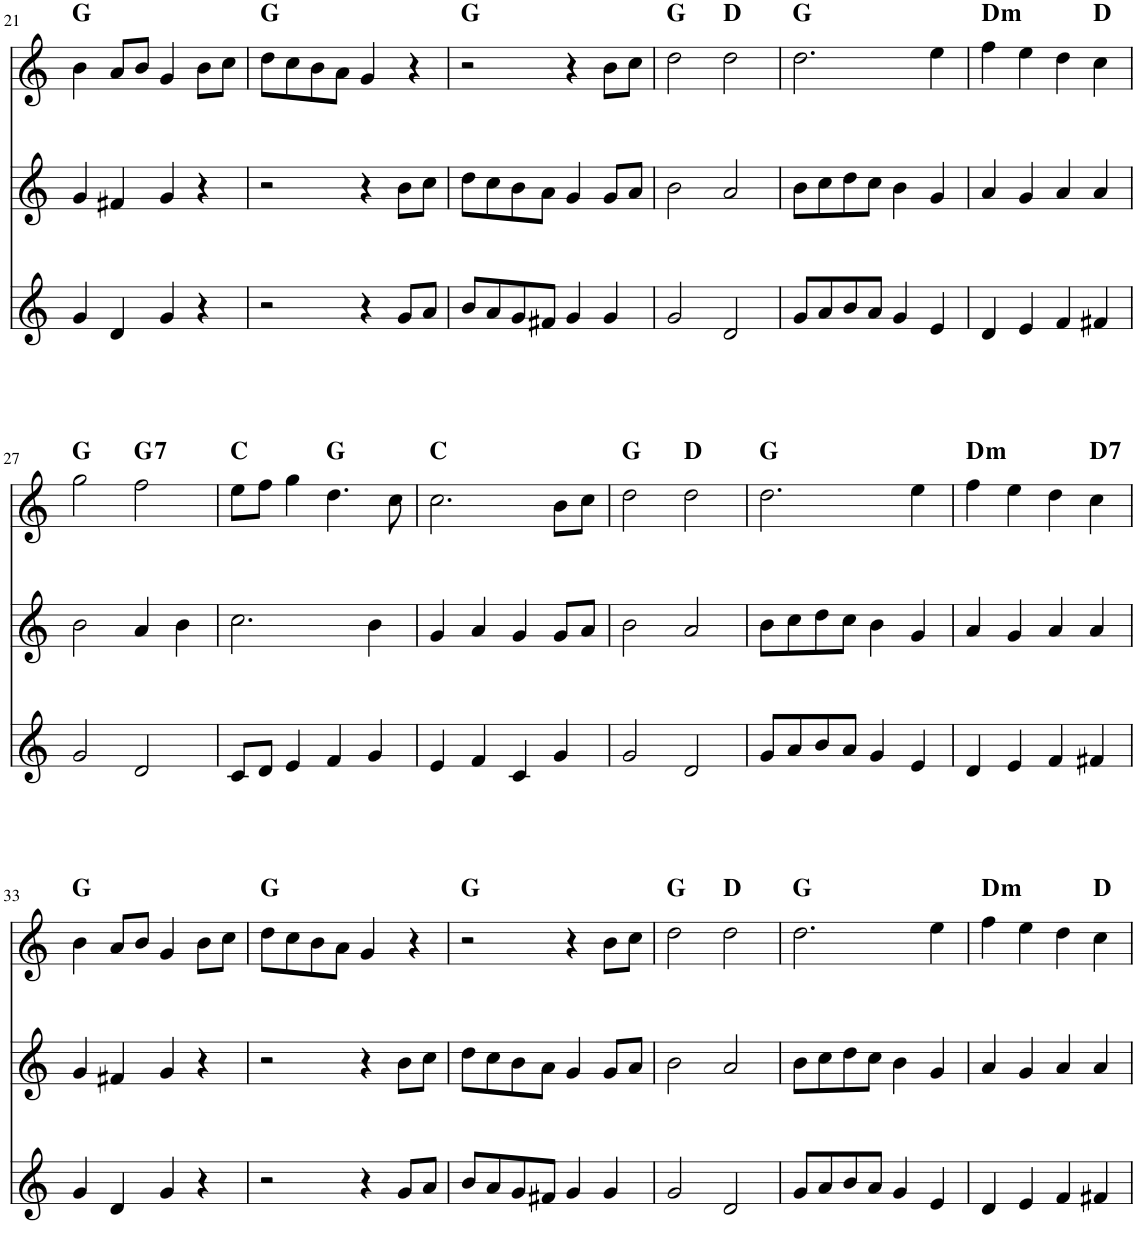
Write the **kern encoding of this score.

**kern	**kern	**kern	**harte
*part3	*part2	*part1	*part1
*staff3	*staff2	*staff1	*
*I"Flöte 3	*I"Flöte 2	*I"Flöte 1	*
*I'Fl	*	*I'Fl	*
!!LO:PB:g=z
*clefG2	*clefG2	*clefG2	*
*	*Trd-7c-12	*	*
*k[]	*k[]	*k[]	*
*M4/4	*M4/4	*M4/4	*
=21	=21	=21	=21
4g/	4g/	4b\	G:maj
4d/	4f#X/	8a/L	.
.	.	8b/J	.
4g/	4g/	4g/	.
4r	4r	8b\L	.
.	.	8cc\J	.
=22	=22	=22	=22
2r	2r	8dd\L	G:maj
.	.	8cc\	.
.	.	8b\	.
.	.	8a\J	.
4r	4r	4g/	.
8g/L	8b\L	4r	.
8a/J	8cc\J	.	.
=23	=23	=23	=23
8b/L	8dd\L	2r	G:maj
8a/	8cc\	.	.
8g/	8b\	.	.
8f#X/J	8a\J	.	.
4g/	4g/	4r	.
4g/	8g/L	8b\L	.
.	8a/J	8cc\J	.
=24	=24	=24	=24
2g/	2b\	2dd\	G:maj
2d/	2a/	2dd\	D:maj
=25	=25	=25	=25
8g/L	8b\L	2.dd\	G:maj
8a/	8cc\	.	.
8b/	8dd\	.	.
8a/J	8cc\J	.	.
4g/	4b\	.	.
4e/	4g/	4ee\	.
=26	=26	=26	=26
!	!	!	!LO:H:kt=m
4d/	4a/	4ff\	D:min
4e/	4g/	4ee\	.
4f/	4a/	4dd\	.
4f#X/	4a/	4cc\	D:maj
!!LO:LB:g=z
=27	=27	=27	=27
2g/	2b\	2gg\	G:maj
!	!	!	!LO:H:kt=7
2d/	4a/	2ff\	G:7
.	4b\	.	.
=28	=28	=28	=28
8c/L	2.cc\	8ee\L	C:maj
8d/J	.	8ff\J	.
4e/	.	4gg\	.
4f/	.	4.dd\	G:maj
4g/	4b\	.	.
.	.	8cc\	.
=29	=29	=29	=29
4e/	4g/	2.cc\	C:maj
4f/	4a/	.	.
4c/	4g/	.	.
4g/	8g/L	8b\L	.
.	8a/J	8cc\J	.
=30	=30	=30	=30
2g/	2b\	2dd\	G:maj
2d/	2a/	2dd\	D:maj
=31	=31	=31	=31
8g/L	8b\L	2.dd\	G:maj
8a/	8cc\	.	.
8b/	8dd\	.	.
8a/J	8cc\J	.	.
4g/	4b\	.	.
4e/	4g/	4ee\	.
=32	=32	=32	=32
!	!	!	!LO:H:kt=m
4d/	4a/	4ff\	D:min
4e/	4g/	4ee\	.
4f/	4a/	4dd\	.
!	!	!	!LO:H:kt=7
4f#X/	4a/	4cc\	D:7
!!LO:LB:g=z
=33	=33	=33	=33
4g/	4g/	4b\	G:maj
4d/	4f#X/	8a/L	.
.	.	8b/J	.
4g/	4g/	4g/	.
4r	4r	8b\L	.
.	.	8cc\J	.
=34	=34	=34	=34
2r	2r	8dd\L	G:maj
.	.	8cc\	.
.	.	8b\	.
.	.	8a\J	.
4r	4r	4g/	.
8g/L	8b\L	4r	.
8a/J	8cc\J	.	.
=35	=35	=35	=35
8b/L	8dd\L	2r	G:maj
8a/	8cc\	.	.
8g/	8b\	.	.
8f#X/J	8a\J	.	.
4g/	4g/	4r	.
4g/	8g/L	8b\L	.
.	8a/J	8cc\J	.
=36	=36	=36	=36
2g/	2b\	2dd\	G:maj
2d/	2a/	2dd\	D:maj
=37	=37	=37	=37
8g/L	8b\L	2.dd\	G:maj
8a/	8cc\	.	.
8b/	8dd\	.	.
8a/J	8cc\J	.	.
4g/	4b\	.	.
4e/	4g/	4ee\	.
=38	=38	=38	=38
!	!	!	!LO:H:kt=m
4d/	4a/	4ff\	D:min
4e/	4g/	4ee\	.
4f/	4a/	4dd\	.
4f#X/	4a/	4cc\	D:maj
=	=	=	=
*-	*-	*-	*-
